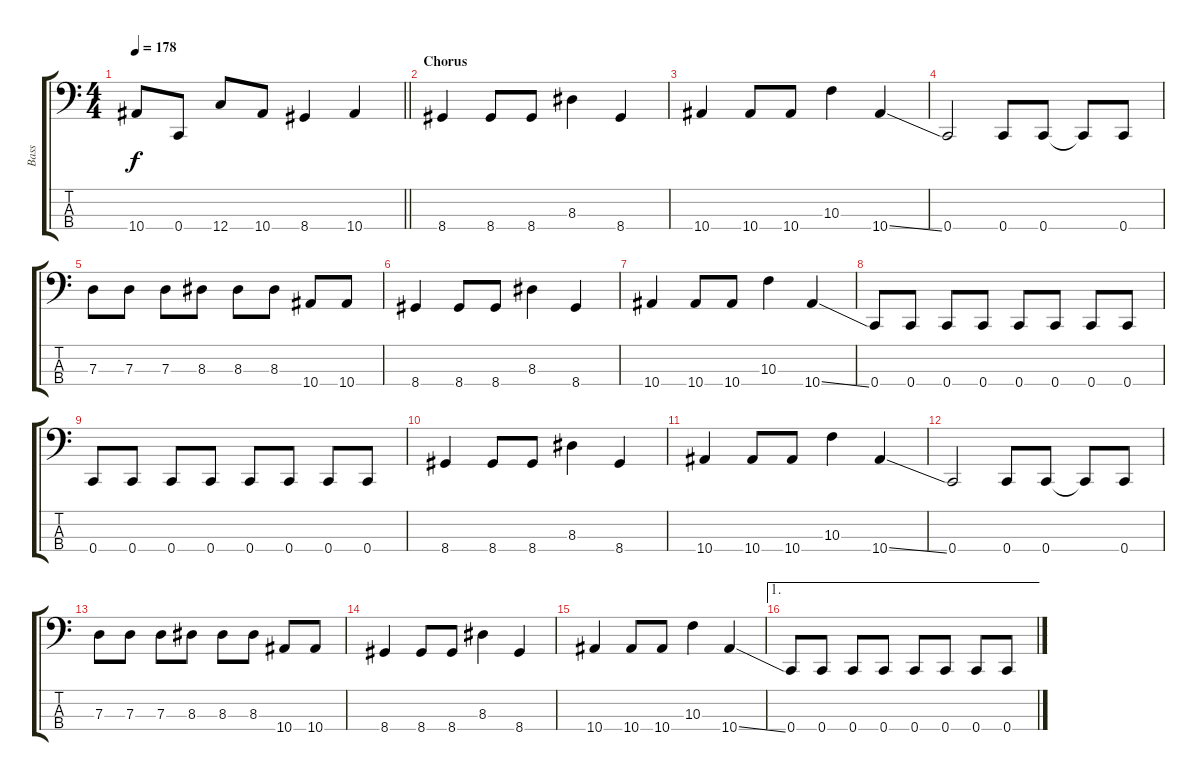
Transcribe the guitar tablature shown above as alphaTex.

\track ("Bass" "Bass") {instrument electricbasspick}
\staff {score tabs}
\tuning (F2 C2 G1 C1) {hide}
\ts (4 4)
\tempo 178
\clef f4
\barLineRight lightlight
\ks c
10.4.8{dy f} 0.4.8 12.4.8 10.4.8 8.4.4 10.4.4 |
\section ("" "Chorus")
8.4.4 8.4.8 8.4.8 8.3.4 8.4.4 |
10.4.4 10.4.8 10.4.8 10.3.4 10.4{ss}.4 |
0.4.2 0.4.8 0.4.8 0.4{t}.8 0.4.8 |
7.3.8 7.3.8 7.3.8 8.3.8 8.3.8 8.3.8 10.4.8 10.4.8 |
8.4.4 8.4.8 8.4.8 8.3.4 8.4.4 |
10.4.4 10.4.8 10.4.8 10.3.4 10.4{ss}.4 |
0.4.8 0.4.8 0.4.8 0.4.8 0.4.8 0.4.8 0.4.8 0.4.8 |
0.4.8 0.4.8 0.4.8 0.4.8 0.4.8 0.4.8 0.4.8 0.4.8 |
8.4.4 8.4.8 8.4.8 8.3.4 8.4.4 |
10.4.4 10.4.8 10.4.8 10.3.4 10.4{ss}.4 |
0.4.2 0.4.8 0.4.8 0.4{t}.8 0.4.8 |
7.3.8 7.3.8 7.3.8 8.3.8 8.3.8 8.3.8 10.4.8 10.4.8 |
8.4.4 8.4.8 8.4.8 8.3.4 8.4.4 |
10.4.4 10.4.8 10.4.8 10.3.4 10.4{ss}.4 |
\ae 1
0.4.8 0.4.8 0.4.8 0.4.8 0.4.8 0.4.8 0.4.8 0.4.8
